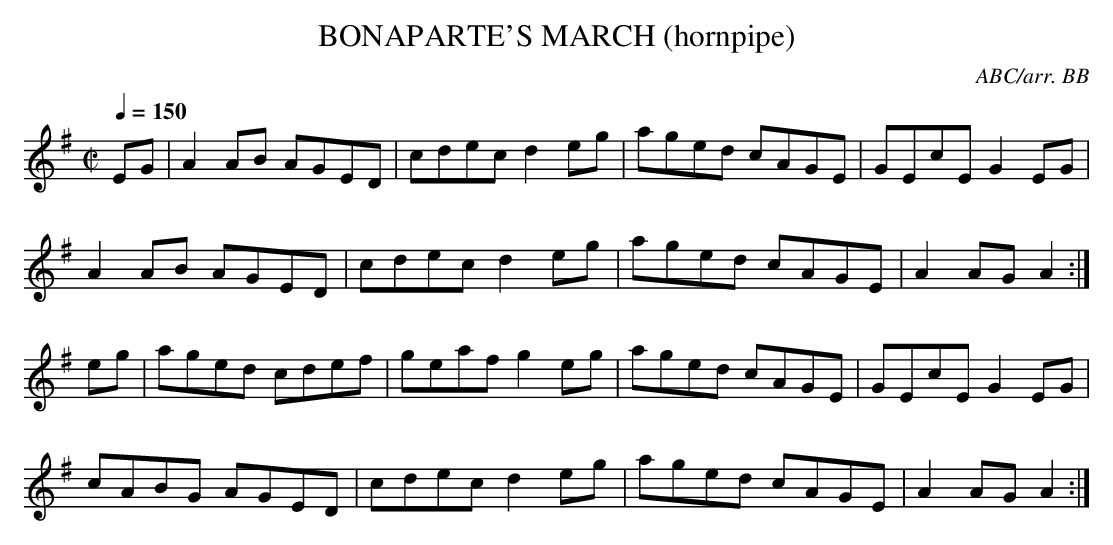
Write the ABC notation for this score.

X:1
T:BONAPARTE'S MARCH (hornpipe)
C:ABC/arr. BB
Q:1/4=150
L:1/8 % Dotted rhythm throughout
M:C|
K:Ador
EG|A2AB AGED|cdec d2eg|aged cAGE|GEcE G2EG|
A2AB AGED|cdec d2eg|aged cAGE|A2AG A2:|
eg|aged cdef|geaf g2eg|aged cAGE|GEcE G2EG|
cABG AGED|cdec d2eg|aged cAGE|A2AG A2:|
